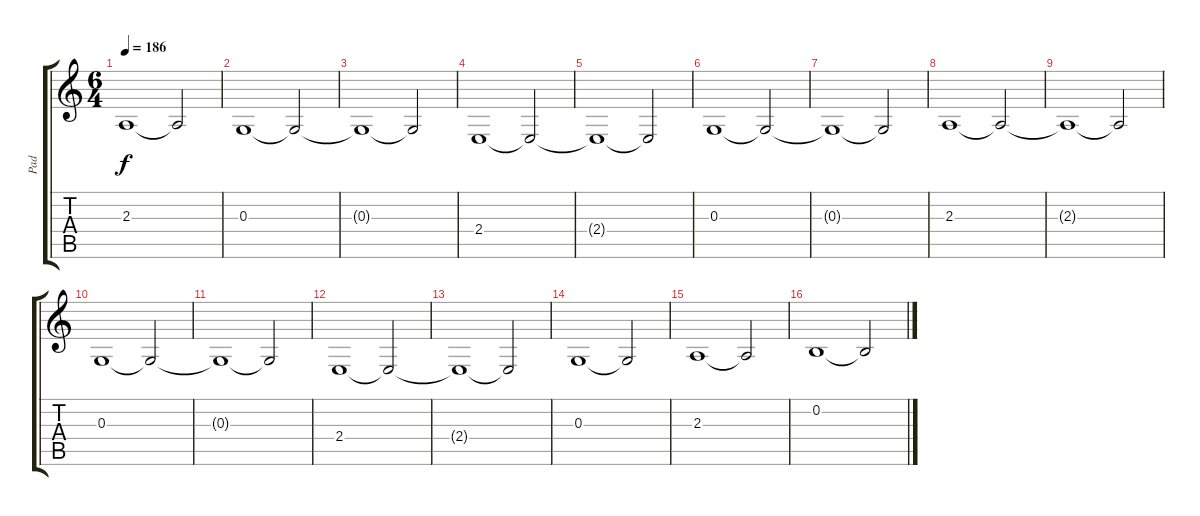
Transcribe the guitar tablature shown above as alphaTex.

\track ("Pad" "Pad") {instrument pad2warm}
\staff {score tabs}
\tuning (E4 B3 G3 D3 A2 E2) {hide}
\ts (6 4)
\tempo 186
\clef g2
\ks c
2.3{t}.1{dy f} 2.3{t}.2 |
0.3.1 0.3{t}.2 |
0.3{t}.1 0.3{t}.2 |
2.4.1 2.4{t}.2 |
2.4{t}.1 2.4{t}.2 |
0.3.1 0.3{t}.2 |
0.3{t}.1 0.3{t}.2 |
2.3.1 2.3{t}.2 |
2.3{t}.1 2.3{t}.2 |
0.3.1 0.3{t}.2 |
0.3{t}.1 0.3{t}.2 |
2.4.1 2.4{t}.2 |
2.4{t}.1 2.4{t}.2 |
0.3.1 0.3{t}.2 |
2.3.1 2.3{t}.2 |
0.2.1 0.2{t}.2
